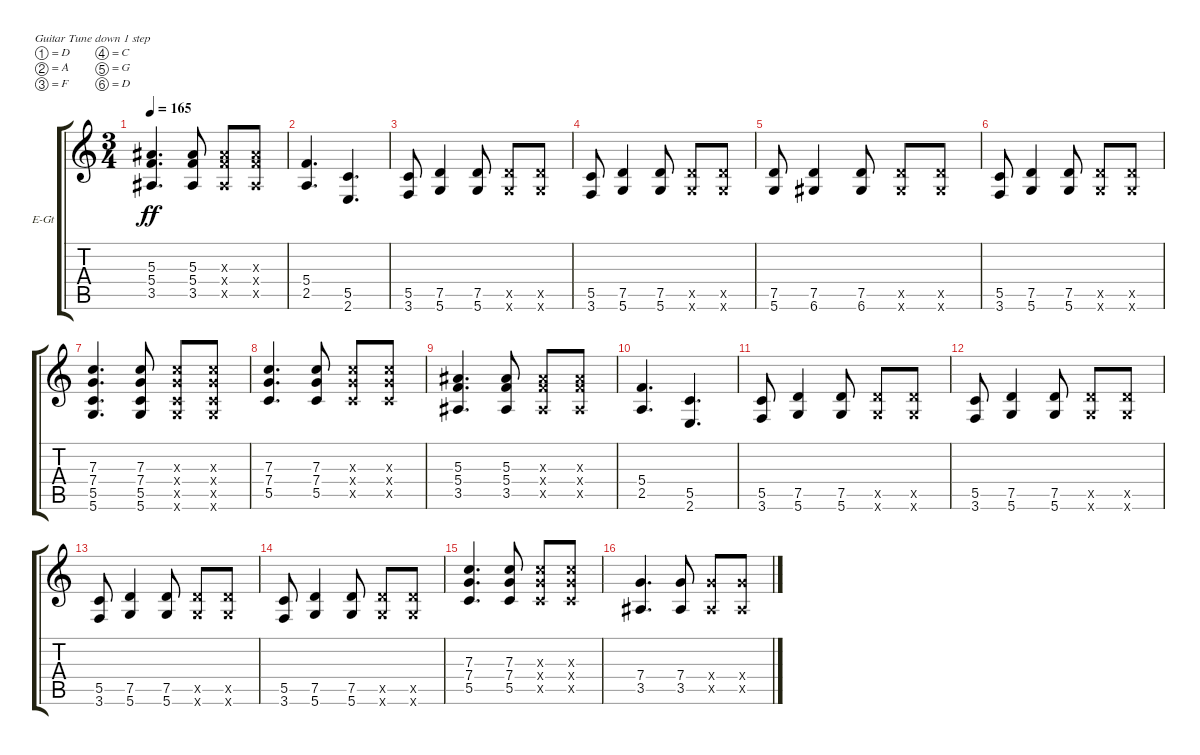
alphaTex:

\bracketExtendMode groupsimilarinstruments
\firstSystemTrackNameOrientation horizontal
\otherSystemsTrackNameOrientation horizontal
\track ("Kaleb - Rhythm" "E-Gt") {instrument distortionguitar}
\staff {score tabs}
\tuning (D4 A3 F3 C3 G2 D2)
\ts (3 4)
\tempo 165
\clef g2
\ks c
(3.5 5.4 5.3).4{d dy ff} (3.5 5.4 5.3).8 (3.5{x} 5.4{x} 5.3{x}).8 (3.5{x} 5.4{x} 5.3{x}).8 |
(2.5 5.4).4{d} (2.6 5.5).4{d} |
(3.6 5.5).8 (5.6 7.5).4 (5.6 7.5).8 (5.6{x} 7.5{x}).8 (5.6{x} 7.5{x}).8 |
(3.6 5.5).8 (5.6 7.5).4 (5.6 7.5).8 (5.6{x} 7.5{x}).8 (5.6{x} 7.5{x}).8 |
(5.6 7.5).8 (6.6 7.5).4 (6.6 7.5).8 (6.6{x} 7.5{x}).8 (6.6{x} 7.5{x}).8 |
(3.6 5.5).8 (5.6 7.5).4 (5.6 7.5).8 (5.6{x} 7.5{x}).8 (5.6{x} 7.5{x}).8 |
(5.5 7.4 7.3 5.6).4{d} (5.5 7.4 7.3 5.6).8 (5.5{x} 7.4{x} 7.3{x} 5.6{x}).8 (5.5{x} 7.4{x} 7.3{x} 5.6{x}).8 |
(5.5 7.4 7.3).4{d} (5.5 7.4 7.3).8 (5.5{x} 7.4{x} 7.3{x}).8 (5.5{x} 7.4{x} 7.3{x}).8 |
(3.5 5.4 5.3).4{d} (3.5 5.4 5.3).8 (3.5{x} 5.4{x} 5.3{x}).8 (3.5{x} 5.4{x} 5.3{x}).8 |
(2.5 5.4).4{d} (2.6 5.5).4{d} |
(3.6 5.5).8 (5.6 7.5).4 (5.6 7.5).8 (5.6{x} 7.5{x}).8 (5.6{x} 7.5{x}).8 |
(3.6 5.5).8 (5.6 7.5).4 (5.6 7.5).8 (5.6{x} 7.5{x}).8 (5.6{x} 7.5{x}).8 |
(3.6 5.5).8 (5.6 7.5).4 (5.6 7.5).8 (5.6{x} 7.5{x}).8 (5.6{x} 7.5{x}).8 |
(3.6 5.5).8 (5.6 7.5).4 (5.6 7.5).8 (5.6{x} 7.5{x}).8 (5.6{x} 7.5{x}).8 |
(5.5 7.4 7.3).4{d} (5.5 7.4 7.3).8 (5.5{x} 7.4{x} 7.3{x}).8 (5.5{x} 7.4{x} 7.3{x}).8 |
(3.5 7.4).4{d} (3.5 7.4).8 (3.5{x} 7.4{x}).8 (3.5{x} 7.4{x}).8
